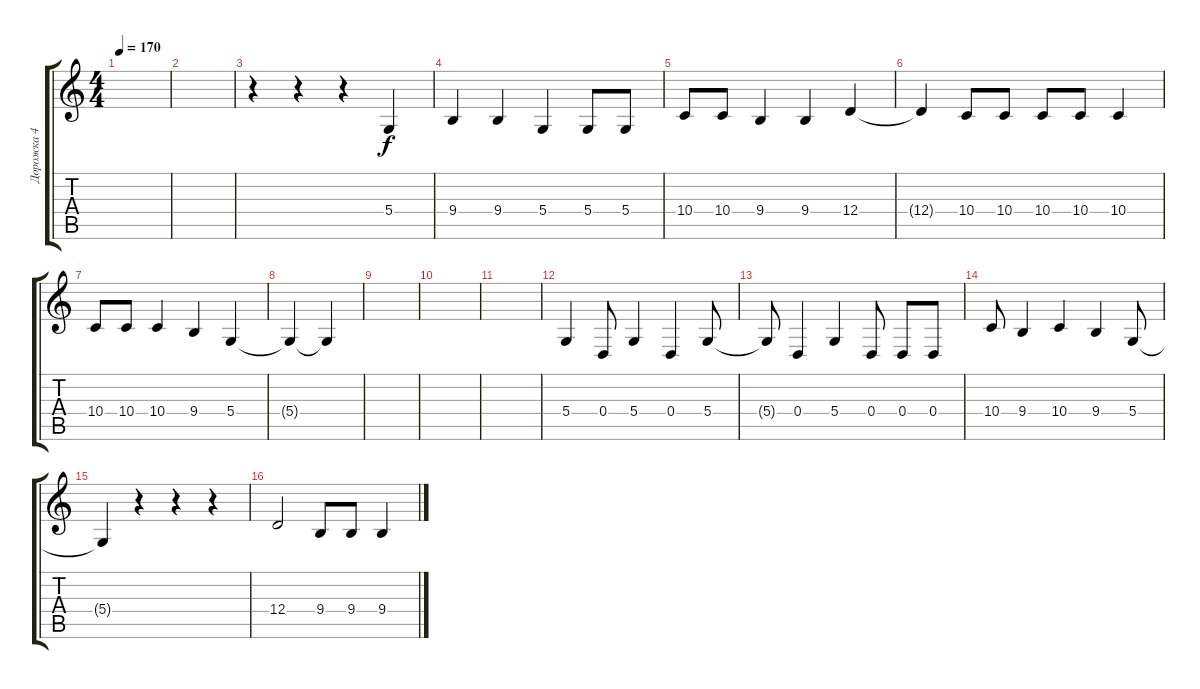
\track ("Дорожка 4" "Дорожка 4") {instrument lead8bassandlead}
\staff {score tabs}
\tuning (E4 B3 G3 D3 A2 E2) {hide}
\ts (4 4)
\tempo 170
\clef g2
\ks c
|
|
r.4 r.4 r.4 5.4.4 |
9.4.4 9.4.4 5.4.4 5.4.8 5.4.8 |
10.4.8 10.4.8 9.4.4 9.4.4 12.4.4 |
12.4{t}.4 10.4.8 10.4.8 10.4.8 10.4.8 10.4.4 |
10.4.8 10.4.8 10.4.4 9.4.4 5.4.4 |
5.4{t}.4 5.4{t}.4 |
|
|
|
5.4.4 0.4.8 5.4.4 0.4.4 5.4.8 |
5.4{t}.8 0.4.4 5.4.4 0.4.8 0.4.8 0.4.8 |
10.4.8 9.4.4 10.4.4 9.4.4 5.4.8 |
5.4{t}.4 r.4 r.4 r.4 |
12.4.2 9.4.8 9.4.8 9.4.4
